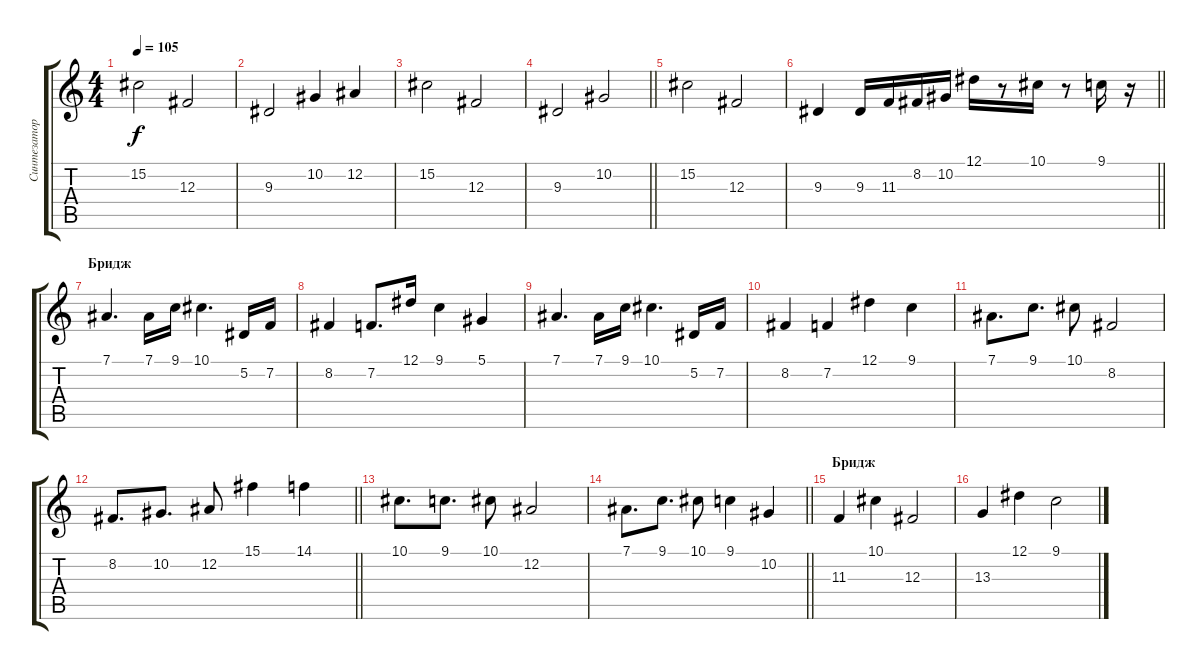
\track ("Синтезатор" "Синтезатор") {instrument stringensemble1}
\staff {score tabs}
\tuning (Eb4 Bb3 Gb3 Db3 Ab2 Eb2) {hide}
\ts (4 4)
\tempo 105
\clef g2
\ks c
15.2.2{dy f} 12.3.2 |
9.3.2 10.2.4 12.2.4 |
15.2.2 12.3.2 |
\barLineRight lightlight
9.3.2 10.2.2 |
15.2.2 12.3.2 |
\barLineRight lightlight
9.3.4 9.3.16 11.3.16 8.2.16 10.2.16 12.1.16 r.8 10.1.16 r.8 9.1.16 r.16 |
\section ("" "Бридж")
7.1.4{d} 7.1.16 9.1.16 10.1.4{d} 5.2.16 7.2.16 |
8.2.4 7.2.8{d} 12.1.16 9.1.4 5.1.4 |
7.1.4{d} 7.1.16 9.1.16 10.1.4{d} 5.2.16 7.2.16 |
8.2.4 7.2.4 12.1.4 9.1.4 |
7.1.8{d} 9.1.8{d} 10.1.8 8.2.2 |
\barLineRight lightlight
8.2.8{d} 10.2.8{d} 12.2.8 15.1.4 14.1.4 |
10.1.8{d} 9.1.8{d} 10.1.8 12.2.2 |
\barLineRight lightlight
7.1.8{d} 9.1.8{d} 10.1.8 9.1.4 10.2.4 |
\section ("" "Бридж")
11.3.4 10.1.4 12.3.2 |
13.3.4 12.1.4 9.1.2
